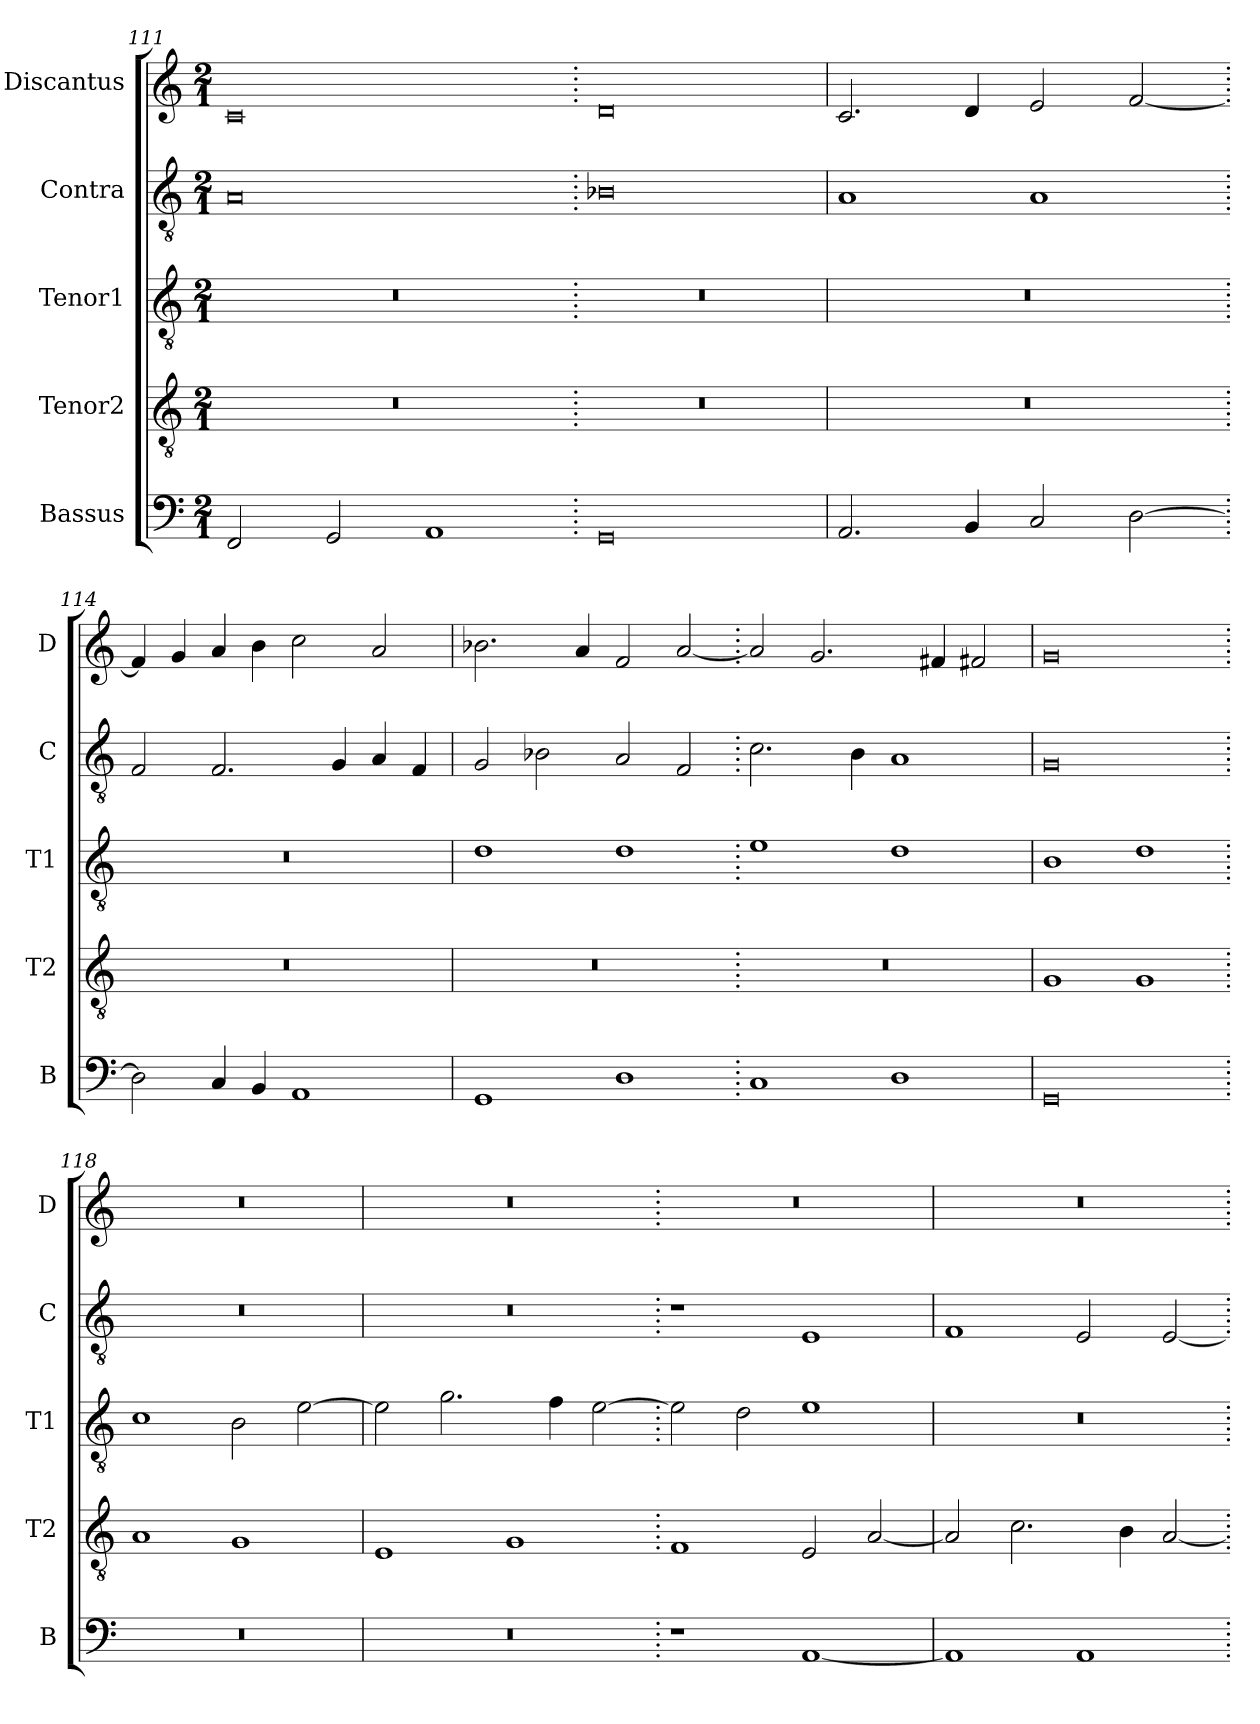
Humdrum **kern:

**kern	**kern	**kern	**kern	**kern
*part5	*part4	*part3	*part2	*part1
*staff5	*staff4	*staff3	*staff2	*staff1
*I"Bassus	*I"Tenor2	*I"Tenor1	*I"Contra	*I"Discantus
*I'B	*I'T2	*I'T1	*I'C	*I'D
*clefF4	*clefGv2	*clefGv2	*clefGv2	*clefG2
*k[]	*k[]	*k[]	*k[]	*k[]
*M2/1	*M2/1	*M2/1	*M2/1	*M2/1
=111	=111	=111	=111	=111
2FF/	0r	0r	0A	0c
2GG/	.	.	.	.
1AA	.	.	.	.
=112.	=112.	=112.	=112.	=112.
0GG	0r	0r	0B-X	0d
=113	=113	=113	=113	=113
2.AA/	0r	0r	1A	2.c/
4BB/	.	.	.	4d/
2C/	.	.	1A	2e/
[2D\	.	.	.	[2f/
=114.	=114.	=114.	=114.	=114.
2D\]	0r	0r	2F/	4f/]
.	.	.	.	4g/
4C/	.	.	2.F/	4a/
4BB/	.	.	.	4b\
1AA	.	.	.	2cc\
.	.	.	4G/	.
.	.	.	4A/	2a/
.	.	.	4F/	.
=115	=115	=115	=115	=115
1GG	0r	1d	2G/	2.b-X\
.	.	.	2B-X\	.
.	.	.	.	4a/
1D	.	1d	2A/	2f/
.	.	.	2F/	[2a/
=116.	=116.	=116.	=116.	=116.
1C	0r	1e	2.c\	2a/]
.	.	.	.	2.g/
.	.	.	4B\	.
1D	.	1d	1A	.
.	.	.	.	4f#X/
.	.	.	.	2f#X/
=117	=117	=117	=117	=117
0GG	1G	1B	0G	0g
.	1G	1d	.	.
=118.	=118.	=118.	=118.	=118.
0r	1A	1c	0r	0r
.	1G	2B\	.	.
.	.	[2e\	.	.
=119	=119	=119	=119	=119
0r	1E	2e\]	0r	0r
.	.	2.g\	.	.
.	1G	.	.	.
.	.	4f\	.	.
.	.	[2e\	.	.
=120.	=120.	=120.	=120.	=120.
1r	1F	2e\]	1r	0r
.	.	2d\	.	.
[1AA	2E/	1e	1E	.
.	[2A/	.	.	.
=121	=121	=121	=121	=121
1AA]	2A/]	0r	1F	0r
.	2.c\	.	.	.
1AA	.	.	2E/	.
.	4B\	.	.	.
.	[2A/	.	[2E/	.
=.	=.	=.	=.	=.
*-	*-	*-	*-	*-
